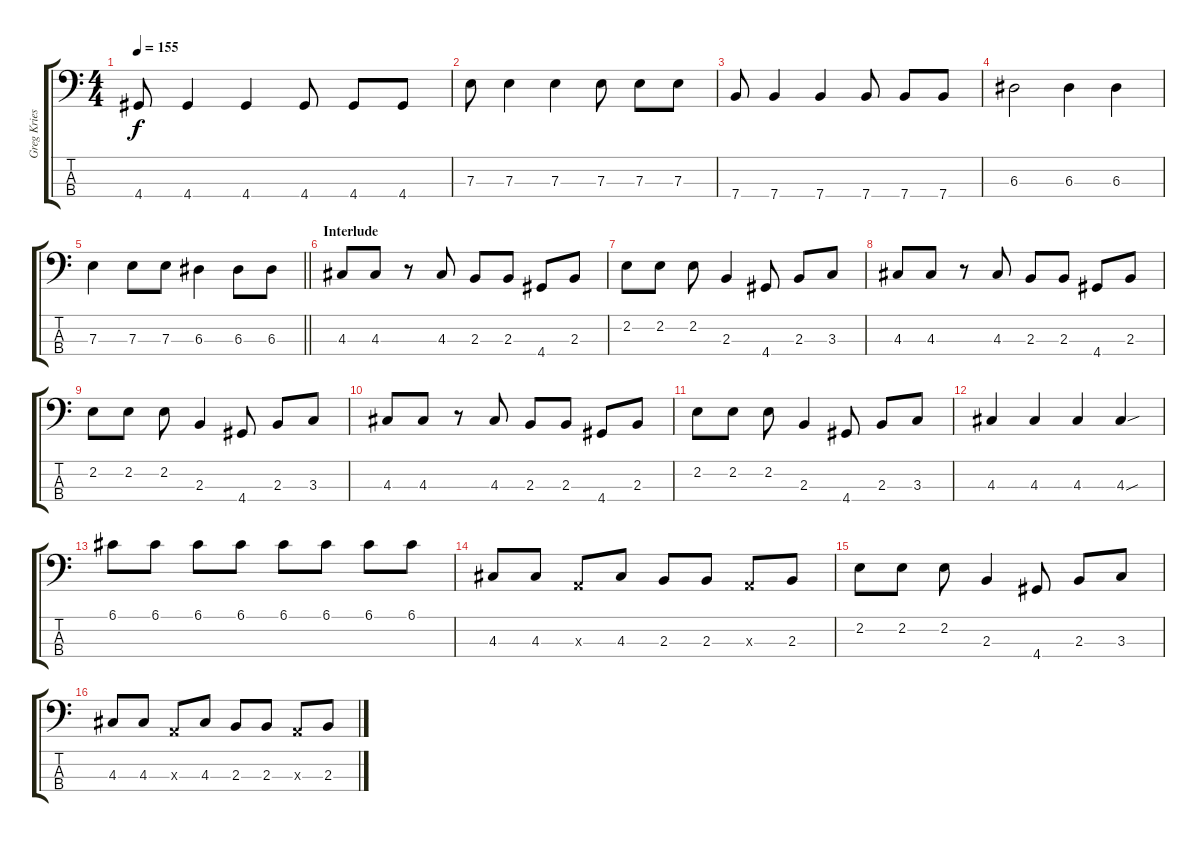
\track ("Greg Kriesel - Bass" "Greg Kries") {instrument electricbasspick}
\staff {score tabs}
\tuning (G2 D2 A1 E1) {hide}
\ts (4 4)
\tempo 155
\clef f4
\ks c
4.4.8{dy f} 4.4.4 4.4.4 4.4.8 4.4.8 4.4.8 |
7.3.8 7.3.4 7.3.4 7.3.8 7.3.8 7.3.8 |
7.4.8 7.4.4 7.4.4 7.4.8 7.4.8 7.4.8 |
6.3.2 6.3.4 6.3.4 |
\barLineRight lightlight
7.3.4 7.3.8 7.3.8 6.3.4 6.3.8 6.3.8 |
\section ("" "Interlude")
4.3.8 4.3.8 r.8 4.3.8 2.3.8 2.3.8 4.4.8 2.3.8 |
2.2.8 2.2.8 2.2.8 2.3.4 4.4.8 2.3.8 3.3.8 |
4.3.8 4.3.8 r.8 4.3.8 2.3.8 2.3.8 4.4.8 2.3.8 |
2.2.8 2.2.8 2.2.8 2.3.4 4.4.8 2.3.8 3.3.8 |
4.3.8 4.3.8 r.8 4.3.8 2.3.8 2.3.8 4.4.8 2.3.8 |
2.2.8 2.2.8 2.2.8 2.3.4 4.4.8 2.3.8 3.3.8 |
4.3.4 4.3.4 4.3.4 4.3{sou}.4 |
6.1.8 6.1.8 6.1.8 6.1.8 6.1.8 6.1.8 6.1.8 6.1.8 |
4.3.8 4.3.8 0.3{x}.8 4.3.8 2.3.8 2.3.8 0.3{x}.8 2.3.8 |
2.2.8 2.2.8 2.2.8 2.3.4 4.4.8 2.3.8 3.3.8 |
4.3.8 4.3.8 0.3{x}.8 4.3.8 2.3.8 2.3.8 0.3{x}.8 2.3.8
